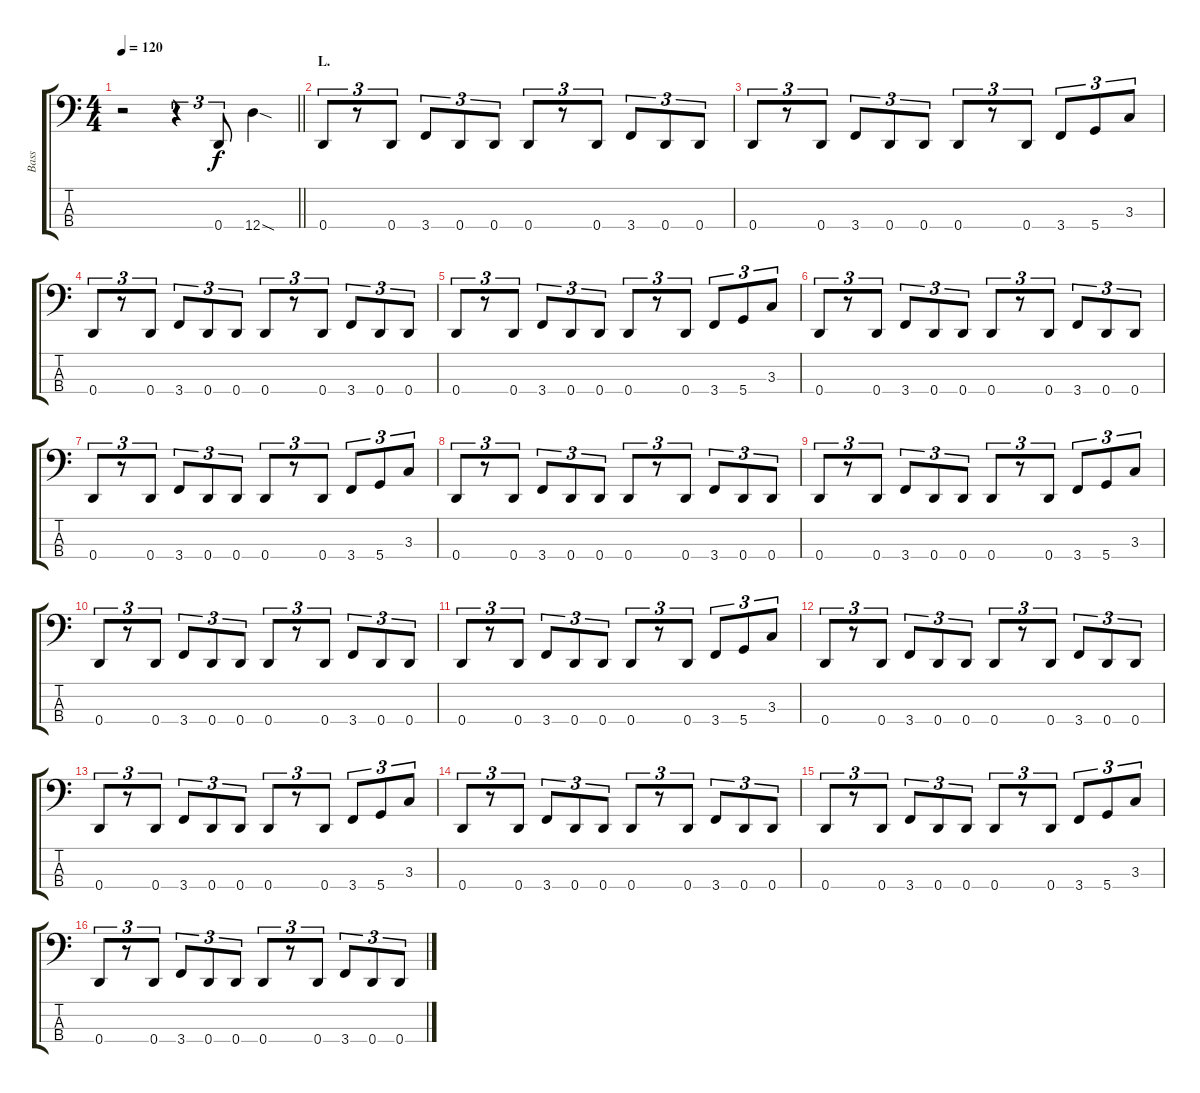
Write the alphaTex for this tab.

\track ("Bass" "Bass") {instrument electricbasspick}
\staff {score tabs}
\tuning (G2 D2 A1 D1) {hide}
\ts (4 4)
\tempo 120
\clef f4
\barLineRight lightlight
\ks c
r.2{dy f} r.4{tu (3 2)} 0.4.8{tu (3 2)} 12.4{sod}.4 |
\section ("" "L.")
0.4.8{tu (3 2)} r.8{tu (3 2)} 0.4.8{tu (3 2)} 3.4.8{tu (3 2)} 0.4.8{tu (3 2)} 0.4.8{tu (3 2)} 0.4.8{tu (3 2)} r.8{tu (3 2)} 0.4.8{tu (3 2)} 3.4.8{tu (3 2)} 0.4.8{tu (3 2)} 0.4.8{tu (3 2)} |
0.4.8{tu (3 2)} r.8{tu (3 2)} 0.4.8{tu (3 2)} 3.4.8{tu (3 2)} 0.4.8{tu (3 2)} 0.4.8{tu (3 2)} 0.4.8{tu (3 2)} r.8{tu (3 2)} 0.4.8{tu (3 2)} 3.4.8{tu (3 2)} 5.4.8{tu (3 2)} 3.3.8{tu (3 2)} |
0.4.8{tu (3 2)} r.8{tu (3 2)} 0.4.8{tu (3 2)} 3.4.8{tu (3 2)} 0.4.8{tu (3 2)} 0.4.8{tu (3 2)} 0.4.8{tu (3 2)} r.8{tu (3 2)} 0.4.8{tu (3 2)} 3.4.8{tu (3 2)} 0.4.8{tu (3 2)} 0.4.8{tu (3 2)} |
0.4.8{tu (3 2)} r.8{tu (3 2)} 0.4.8{tu (3 2)} 3.4.8{tu (3 2)} 0.4.8{tu (3 2)} 0.4.8{tu (3 2)} 0.4.8{tu (3 2)} r.8{tu (3 2)} 0.4.8{tu (3 2)} 3.4.8{tu (3 2)} 5.4.8{tu (3 2)} 3.3.8{tu (3 2)} |
0.4.8{tu (3 2)} r.8{tu (3 2)} 0.4.8{tu (3 2)} 3.4.8{tu (3 2)} 0.4.8{tu (3 2)} 0.4.8{tu (3 2)} 0.4.8{tu (3 2)} r.8{tu (3 2)} 0.4.8{tu (3 2)} 3.4.8{tu (3 2)} 0.4.8{tu (3 2)} 0.4.8{tu (3 2)} |
0.4.8{tu (3 2)} r.8{tu (3 2)} 0.4.8{tu (3 2)} 3.4.8{tu (3 2)} 0.4.8{tu (3 2)} 0.4.8{tu (3 2)} 0.4.8{tu (3 2)} r.8{tu (3 2)} 0.4.8{tu (3 2)} 3.4.8{tu (3 2)} 5.4.8{tu (3 2)} 3.3.8{tu (3 2)} |
0.4.8{tu (3 2)} r.8{tu (3 2)} 0.4.8{tu (3 2)} 3.4.8{tu (3 2)} 0.4.8{tu (3 2)} 0.4.8{tu (3 2)} 0.4.8{tu (3 2)} r.8{tu (3 2)} 0.4.8{tu (3 2)} 3.4.8{tu (3 2)} 0.4.8{tu (3 2)} 0.4.8{tu (3 2)} |
0.4.8{tu (3 2)} r.8{tu (3 2)} 0.4.8{tu (3 2)} 3.4.8{tu (3 2)} 0.4.8{tu (3 2)} 0.4.8{tu (3 2)} 0.4.8{tu (3 2)} r.8{tu (3 2)} 0.4.8{tu (3 2)} 3.4.8{tu (3 2)} 5.4.8{tu (3 2)} 3.3.8{tu (3 2)} |
0.4.8{tu (3 2)} r.8{tu (3 2)} 0.4.8{tu (3 2)} 3.4.8{tu (3 2)} 0.4.8{tu (3 2)} 0.4.8{tu (3 2)} 0.4.8{tu (3 2)} r.8{tu (3 2)} 0.4.8{tu (3 2)} 3.4.8{tu (3 2)} 0.4.8{tu (3 2)} 0.4.8{tu (3 2)} |
0.4.8{tu (3 2)} r.8{tu (3 2)} 0.4.8{tu (3 2)} 3.4.8{tu (3 2)} 0.4.8{tu (3 2)} 0.4.8{tu (3 2)} 0.4.8{tu (3 2)} r.8{tu (3 2)} 0.4.8{tu (3 2)} 3.4.8{tu (3 2)} 5.4.8{tu (3 2)} 3.3.8{tu (3 2)} |
0.4.8{tu (3 2)} r.8{tu (3 2)} 0.4.8{tu (3 2)} 3.4.8{tu (3 2)} 0.4.8{tu (3 2)} 0.4.8{tu (3 2)} 0.4.8{tu (3 2)} r.8{tu (3 2)} 0.4.8{tu (3 2)} 3.4.8{tu (3 2)} 0.4.8{tu (3 2)} 0.4.8{tu (3 2)} |
0.4.8{tu (3 2)} r.8{tu (3 2)} 0.4.8{tu (3 2)} 3.4.8{tu (3 2)} 0.4.8{tu (3 2)} 0.4.8{tu (3 2)} 0.4.8{tu (3 2)} r.8{tu (3 2)} 0.4.8{tu (3 2)} 3.4.8{tu (3 2)} 5.4.8{tu (3 2)} 3.3.8{tu (3 2)} |
0.4.8{tu (3 2)} r.8{tu (3 2)} 0.4.8{tu (3 2)} 3.4.8{tu (3 2)} 0.4.8{tu (3 2)} 0.4.8{tu (3 2)} 0.4.8{tu (3 2)} r.8{tu (3 2)} 0.4.8{tu (3 2)} 3.4.8{tu (3 2)} 0.4.8{tu (3 2)} 0.4.8{tu (3 2)} |
0.4.8{tu (3 2)} r.8{tu (3 2)} 0.4.8{tu (3 2)} 3.4.8{tu (3 2)} 0.4.8{tu (3 2)} 0.4.8{tu (3 2)} 0.4.8{tu (3 2)} r.8{tu (3 2)} 0.4.8{tu (3 2)} 3.4.8{tu (3 2)} 5.4.8{tu (3 2)} 3.3.8{tu (3 2)} |
0.4.8{tu (3 2)} r.8{tu (3 2)} 0.4.8{tu (3 2)} 3.4.8{tu (3 2)} 0.4.8{tu (3 2)} 0.4.8{tu (3 2)} 0.4.8{tu (3 2)} r.8{tu (3 2)} 0.4.8{tu (3 2)} 3.4.8{tu (3 2)} 0.4.8{tu (3 2)} 0.4.8{tu (3 2)}
